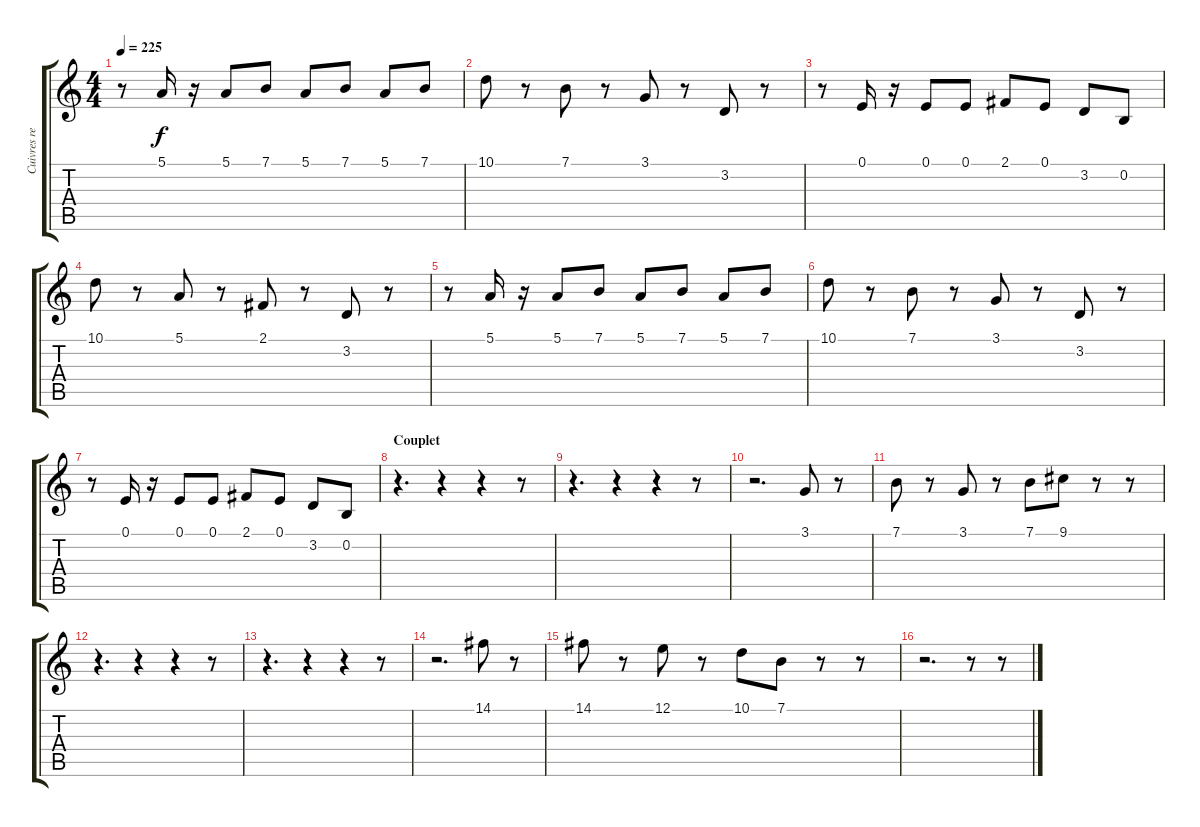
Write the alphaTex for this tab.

\track ("Cuivres renfort" "Cuivres re") {instrument brasssection}
\staff {score tabs}
\tuning (E4 B3 G3 D3 A2 E2) {hide}
\ts (4 4)
\tempo 225
\clef g2
\ks c
r.8{dy f} 5.1.16 r.16 5.1.8 7.1.8 5.1.8 7.1.8 5.1.8 7.1.8 |
10.1.8 r.8 7.1.8 r.8 3.1.8 r.8 3.2.8 r.8 |
r.8 0.1.16 r.16 0.1.8 0.1.8 2.1.8 0.1.8 3.2.8 0.2.8 |
10.1.8 r.8 5.1.8 r.8 2.1.8 r.8 3.2.8 r.8 |
r.8 5.1.16 r.16 5.1.8 7.1.8 5.1.8 7.1.8 5.1.8 7.1.8 |
10.1.8 r.8 7.1.8 r.8 3.1.8 r.8 3.2.8 r.8 |
r.8 0.1.16 r.16 0.1.8 0.1.8 2.1.8 0.1.8 3.2.8 0.2.8 |
\section ("" "Couplet")
r.4{d} r.4 r.4 r.8 |
r.4{d} r.4 r.4 r.8 |
r.2{d} 3.1.8 r.8 |
7.1.8 r.8 3.1.8 r.8 7.1.8 9.1.8 r.8 r.8 |
r.4{d} r.4 r.4 r.8 |
r.4{d} r.4 r.4 r.8 |
r.2{d} 14.1.8 r.8 |
14.1.8 r.8 12.1.8 r.8 10.1.8 7.1.8 r.8 r.8 |
r.2{d} r.8 r.8
